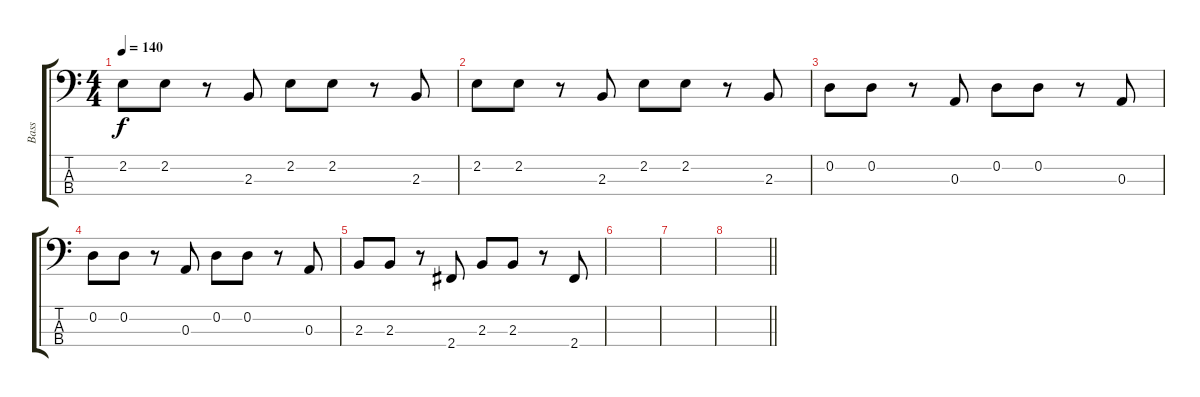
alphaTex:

\track ("Bass" "Bass") {instrument electricbassfinger}
\staff {score tabs}
\tuning (G2 D2 A1 E1) {hide}
\ts (4 4)
\tempo 140
\clef f4
\ks c
2.2.8{dy f} 2.2.8 r.8 2.3.8 2.2.8 2.2.8 r.8 2.3.8 |
2.2.8 2.2.8 r.8 2.3.8 2.2.8 2.2.8 r.8 2.3.8 |
0.2.8 0.2.8 r.8 0.3.8 0.2.8 0.2.8 r.8 0.3.8 |
0.2.8 0.2.8 r.8 0.3.8 0.2.8 0.2.8 r.8 0.3.8 |
2.3.8 2.3.8 r.8 2.4.8 2.3.8 2.3.8 r.8 2.4.8 |
|
|
\barLineRight lightlight
